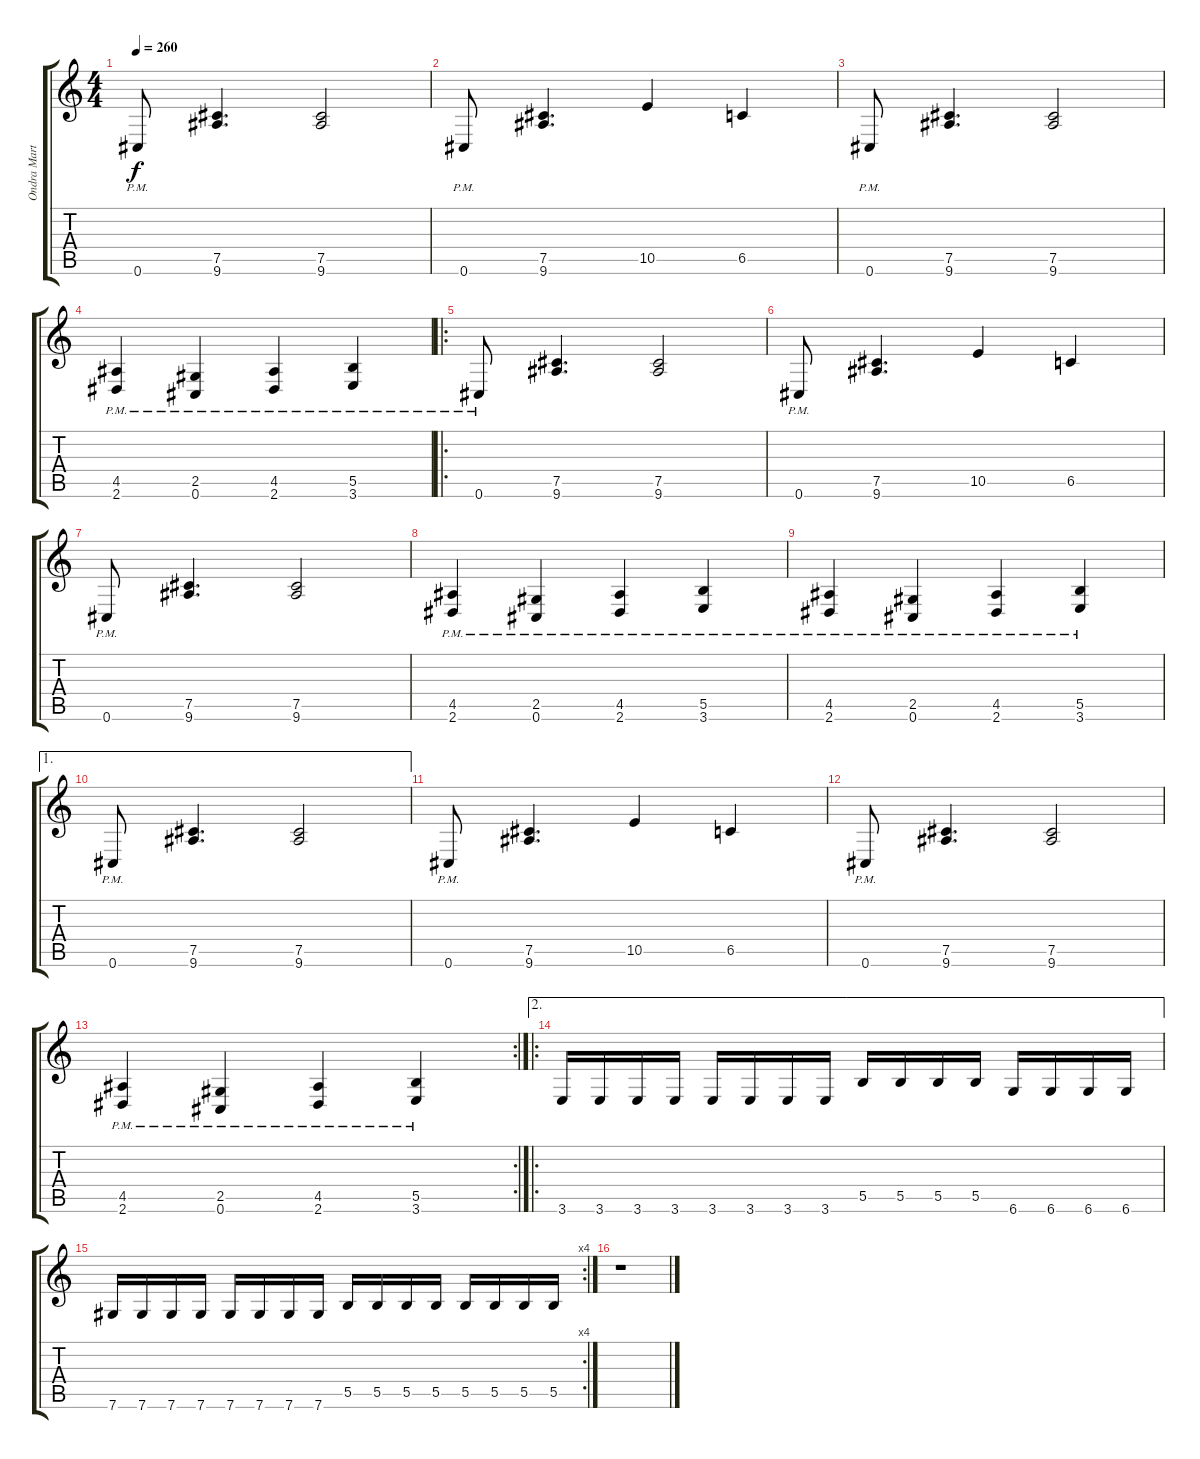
\track ("Ondra Martinek" "Ondra Mart") {instrument distortionguitar}
\staff {score tabs}
\tuning (Db4 Ab3 E3 B2 Gb2 Db2) {hide}
\ts (4 4)
\tempo 260
\clef g2
\ks c
0.6{pm}.8{dy f instrument distortionguitar} (7.5 9.6).4{d} (7.5 9.6).2 |
0.6{pm}.8 (7.5 9.6).4{d} 10.5.4 6.5.4 |
0.6{pm}.8 (7.5 9.6).4{d} (7.5 9.6).2 |
(4.5{pm} 2.6{pm}).4 (2.5{pm} 0.6{pm}).4 (4.5{pm} 2.6{pm}).4 (5.5{pm} 3.6{pm}).4 |
\ro
0.6{pm}.8 (7.5 9.6).4{d} (7.5 9.6).2 |
0.6{pm}.8 (7.5 9.6).4{d} 10.5.4 6.5.4 |
0.6{pm}.8 (7.5 9.6).4{d} (7.5 9.6).2 |
(4.5{pm} 2.6{pm}).4 (2.5{pm} 0.6{pm}).4 (4.5{pm} 2.6{pm}).4 (5.5{pm} 3.6{pm}).4 |
(4.5{pm} 2.6{pm}).4 (2.5{pm} 0.6{pm}).4 (4.5{pm} 2.6{pm}).4 (5.5{pm} 3.6{pm}).4 |
\ae 1
0.6{pm}.8 (7.5 9.6).4{d} (7.5 9.6).2 |
0.6{pm}.8 (7.5 9.6).4{d} 10.5.4 6.5.4 |
0.6{pm}.8 (7.5 9.6).4{d} (7.5 9.6).2 |
\rc 2
(4.5{pm} 2.6{pm}).4 (2.5{pm} 0.6{pm}).4 (4.5{pm} 2.6{pm}).4 (5.5{pm} 3.6{pm}).4 |
\ae 2
\ro
3.6.16 3.6.16 3.6.16 3.6.16 3.6.16 3.6.16 3.6.16 3.6.16 5.5.16 5.5.16 5.5.16 5.5.16 6.6.16 6.6.16 6.6.16 6.6.16 |
\rc 4
7.6.16 7.6.16 7.6.16 7.6.16 7.6.16 7.6.16 7.6.16 7.6.16 5.5.16 5.5.16 5.5.16 5.5.16 5.5.16 5.5.16 5.5.16 5.5.16 |
r.1
